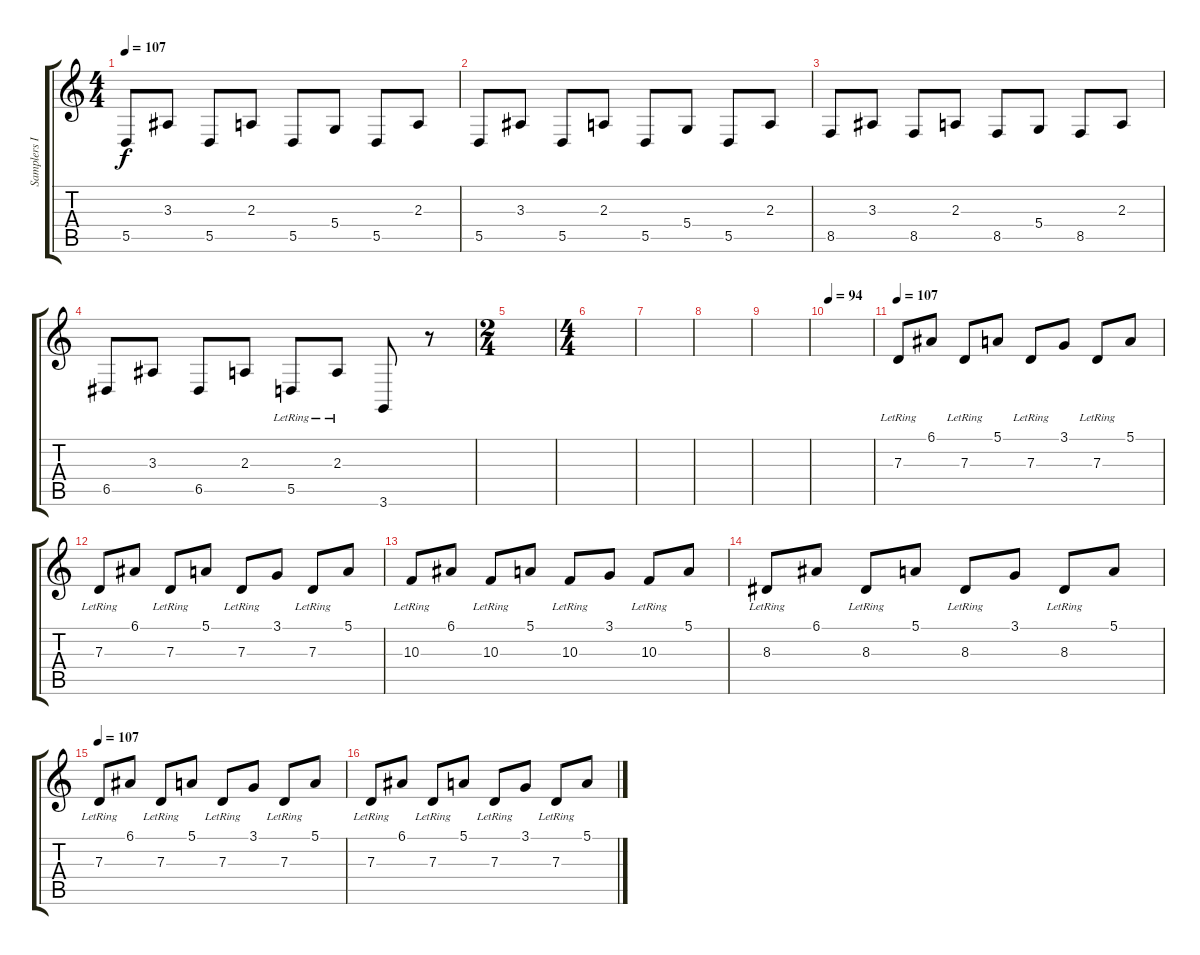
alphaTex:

\track ("Samplers I" "Samplers I") {instrument pad7halo}
\staff {score tabs}
\tuning (E4 B3 G3 D3 A2 E2) {hide}
\ts (4 4)
\tempo 107
\clef g2
\ks c
5.5.8{dy f} 3.3.8 5.5.8 2.3.8 5.5.8 5.4.8 5.5.8 2.3.8 |
5.5.8 3.3.8 5.5.8 2.3.8 5.5.8 5.4.8 5.5.8 2.3.8 |
8.5.8 3.3.8 8.5.8 2.3.8 8.5.8 5.4.8 8.5.8 2.3.8 |
6.5.8 3.3.8 6.5.8 2.3.8 5.5{lr}.8 2.3{lr}.8 3.6.8 r.8 |
\ts (2 4)
|
\ts (4 4)
|
|
|
|
\tempo 94
|
\tempo 107
7.3{lr}.8 6.1.8 7.3{lr}.8 5.1.8 7.3{lr}.8 3.1.8 7.3{lr}.8 5.1.8 |
7.3{lr}.8 6.1.8 7.3{lr}.8 5.1.8 7.3{lr}.8 3.1.8 7.3{lr}.8 5.1.8 |
10.3{lr}.8 6.1.8 10.3{lr}.8 5.1.8 10.3{lr}.8 3.1.8 10.3{lr}.8 5.1.8 |
8.3{lr}.8 6.1.8 8.3{lr}.8 5.1.8 8.3{lr}.8 3.1.8 8.3{lr}.8 5.1.8 |
\tempo 107
7.3{lr}.8 6.1.8 7.3{lr}.8 5.1.8 7.3{lr}.8 3.1.8 7.3{lr}.8 5.1.8 |
7.3{lr}.8 6.1.8 7.3{lr}.8 5.1.8 7.3{lr}.8 3.1.8 7.3{lr}.8 5.1.8
